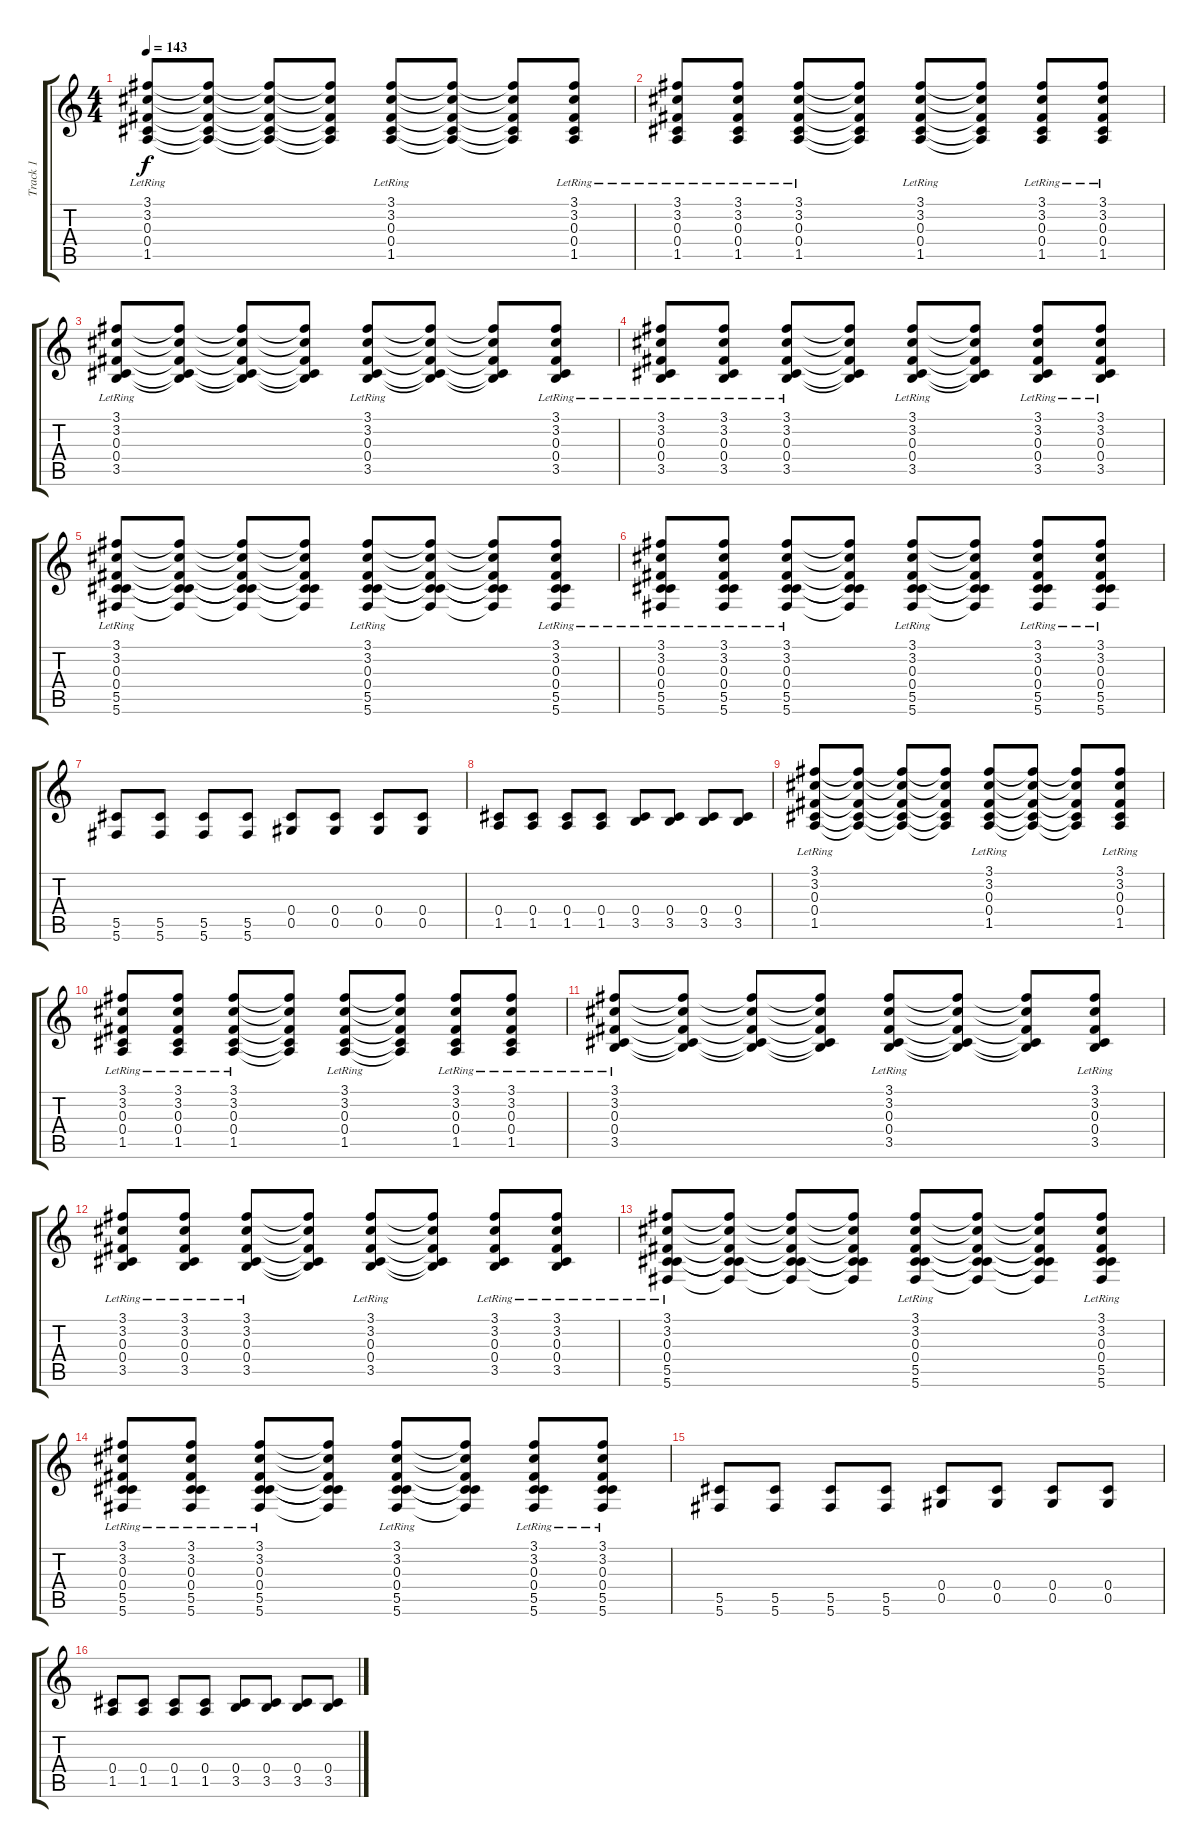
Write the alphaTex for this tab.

\track ("Track 1" "Track 1") {instrument acousticguitarsteel}
\staff {score tabs}
\tuning (Eb4 Bb3 Gb3 Db3 Ab2 Db2) {hide}
\ts (4 4)
\tempo 143
\clef g2
\ks c
(3.1{lr} 3.2{lr} 0.3{lr} 0.4{lr} 1.5{lr}).8{dy f} (3.1{t} 3.2{t} 0.3{t} 0.4{t} 1.5{t}).8 (3.1{t} 3.2{t} 0.3{t} 0.4{t} 1.5{t}).8 (3.1{t} 3.2{t} 0.3{t} 0.4{t} 1.5{t}).8 (3.1{lr} 3.2{lr} 0.3{lr} 0.4{lr} 1.5{lr}).8 (3.1{t} 3.2{t} 0.3{t} 0.4{t} 1.5{t}).8 (3.1{t} 3.2{t} 0.3{t} 0.4{t} 1.5{t}).8 (3.1{lr} 3.2{lr} 0.3{lr} 0.4{lr} 1.5{lr}).8 |
(3.1{lr} 3.2{lr} 0.3{lr} 0.4{lr} 1.5{lr}).8 (3.1{lr} 3.2{lr} 0.3{lr} 0.4{lr} 1.5{lr}).8 (3.1{lr} 3.2{lr} 0.3{lr} 0.4{lr} 1.5{lr}).8 (3.1{t} 3.2{t} 0.3{t} 0.4{t} 1.5{t}).8 (3.1{lr} 3.2{lr} 0.3{lr} 0.4{lr} 1.5{lr}).8 (3.1{t} 3.2{t} 0.3{t} 0.4{t} 1.5{t}).8 (3.1{lr} 3.2{lr} 0.3{lr} 0.4{lr} 1.5{lr}).8 (3.1{lr} 3.2{lr} 0.3{lr} 0.4{lr} 1.5{lr}).8 |
(3.1{lr} 3.2{lr} 0.3{lr} 0.4{lr} 3.5{lr}).8 (3.1{t} 3.2{t} 0.3{t} 0.4{t} 3.5{t}).8 (3.1{t} 3.2{t} 0.3{t} 0.4{t} 3.5{t}).8 (3.1{t} 3.2{t} 0.3{t} 0.4{t} 3.5{t}).8 (3.1{lr} 3.2{lr} 0.3{lr} 0.4{lr} 3.5{lr}).8 (3.1{t} 3.2{t} 0.3{t} 0.4{t} 3.5{t}).8 (3.1{t} 3.2{t} 0.3{t} 0.4{t} 3.5{t}).8 (3.1{lr} 3.2{lr} 0.3{lr} 0.4{lr} 3.5{lr}).8 |
(3.1{lr} 3.2{lr} 0.3{lr} 0.4{lr} 3.5{lr}).8 (3.1{lr} 3.2{lr} 0.3{lr} 0.4{lr} 3.5{lr}).8 (3.1{lr} 3.2{lr} 0.3{lr} 0.4{lr} 3.5{lr}).8 (3.1{t} 3.2{t} 0.3{t} 0.4{t} 3.5{t}).8 (3.1{lr} 3.2{lr} 0.3{lr} 0.4{lr} 3.5{lr}).8 (3.1{t} 3.2{t} 0.3{t} 0.4{t} 3.5{t}).8 (3.1{lr} 3.2{lr} 0.3{lr} 0.4{lr} 3.5{lr}).8 (3.1{lr} 3.2{lr} 0.3{lr} 0.4{lr} 3.5{lr}).8 |
(3.1{lr} 3.2{lr} 0.3{lr} 0.4{lr} 5.5{lr} 5.6{lr}).8 (3.1{t} 3.2{t} 0.3{t} 0.4{t} 5.5{t} 5.6{t}).8 (3.1{t} 3.2{t} 0.3{t} 0.4{t} 5.5{t} 5.6{t}).8 (3.1{t} 3.2{t} 0.3{t} 0.4{t} 5.5{t} 5.6{t}).8 (3.1{lr} 3.2{lr} 0.3{lr} 0.4{lr} 5.5{lr} 5.6{lr}).8 (3.1{t} 3.2{t} 0.3{t} 0.4{t} 5.5{t} 5.6{t}).8 (3.1{t} 3.2{t} 0.3{t} 0.4{t} 5.5{t} 5.6{t}).8 (3.1{lr} 3.2{lr} 0.3{lr} 0.4{lr} 5.5{lr} 5.6{lr}).8 |
(3.1{lr} 3.2{lr} 0.3{lr} 0.4{lr} 5.5{lr} 5.6{lr}).8 (3.1{lr} 3.2{lr} 0.3{lr} 0.4{lr} 5.5{lr} 5.6{lr}).8 (3.1{lr} 3.2{lr} 0.3{lr} 0.4{lr} 5.5{lr} 5.6{lr}).8 (3.1{t} 3.2{t} 0.3{t} 0.4{t} 5.5{t} 5.6{t}).8 (3.1{lr} 3.2{lr} 0.3{lr} 0.4{lr} 5.5{lr} 5.6{lr}).8 (3.1{t} 3.2{t} 0.3{t} 0.4{t} 5.5{t} 5.6{t}).8 (3.1{lr} 3.2{lr} 0.3{lr} 0.4{lr} 5.5{lr} 5.6{lr}).8 (3.1{lr} 3.2{lr} 0.3{lr} 0.4{lr} 5.5{lr} 5.6{lr}).8 |
(5.5 5.6).8 (5.5 5.6).8 (5.5 5.6).8 (5.5 5.6).8 (0.4 0.5).8 (0.4 0.5).8 (0.4 0.5).8 (0.4 0.5).8 |
(0.4 1.5).8 (0.4 1.5).8 (0.4 1.5).8 (0.4 1.5).8 (0.4 3.5).8 (0.4 3.5).8 (0.4 3.5).8 (0.4 3.5).8 |
(3.1{lr} 3.2{lr} 0.3{lr} 0.4{lr} 1.5{lr}).8 (3.1{t} 3.2{t} 0.3{t} 0.4{t} 1.5{t}).8 (3.1{t} 3.2{t} 0.3{t} 0.4{t} 1.5{t}).8 (3.1{t} 3.2{t} 0.3{t} 0.4{t} 1.5{t}).8 (3.1{lr} 3.2{lr} 0.3{lr} 0.4{lr} 1.5{lr}).8 (3.1{t} 3.2{t} 0.3{t} 0.4{t} 1.5{t}).8 (3.1{t} 3.2{t} 0.3{t} 0.4{t} 1.5{t}).8 (3.1{lr} 3.2{lr} 0.3{lr} 0.4{lr} 1.5{lr}).8 |
(3.1{lr} 3.2{lr} 0.3{lr} 0.4{lr} 1.5{lr}).8 (3.1{lr} 3.2{lr} 0.3{lr} 0.4{lr} 1.5{lr}).8 (3.1{lr} 3.2{lr} 0.3{lr} 0.4{lr} 1.5{lr}).8 (3.1{t} 3.2{t} 0.3{t} 0.4{t} 1.5{t}).8 (3.1{lr} 3.2{lr} 0.3{lr} 0.4{lr} 1.5{lr}).8 (3.1{t} 3.2{t} 0.3{t} 0.4{t} 1.5{t}).8 (3.1{lr} 3.2{lr} 0.3{lr} 0.4{lr} 1.5{lr}).8 (3.1{lr} 3.2{lr} 0.3{lr} 0.4{lr} 1.5{lr}).8 |
(3.1{lr} 3.2{lr} 0.3{lr} 0.4{lr} 3.5{lr}).8 (3.1{t} 3.2{t} 0.3{t} 0.4{t} 3.5{t}).8 (3.1{t} 3.2{t} 0.3{t} 0.4{t} 3.5{t}).8 (3.1{t} 3.2{t} 0.3{t} 0.4{t} 3.5{t}).8 (3.1{lr} 3.2{lr} 0.3{lr} 0.4{lr} 3.5{lr}).8 (3.1{t} 3.2{t} 0.3{t} 0.4{t} 3.5{t}).8 (3.1{t} 3.2{t} 0.3{t} 0.4{t} 3.5{t}).8 (3.1{lr} 3.2{lr} 0.3{lr} 0.4{lr} 3.5{lr}).8 |
(3.1{lr} 3.2{lr} 0.3{lr} 0.4{lr} 3.5{lr}).8 (3.1{lr} 3.2{lr} 0.3{lr} 0.4{lr} 3.5{lr}).8 (3.1{lr} 3.2{lr} 0.3{lr} 0.4{lr} 3.5{lr}).8 (3.1{t} 3.2{t} 0.3{t} 0.4{t} 3.5{t}).8 (3.1{lr} 3.2{lr} 0.3{lr} 0.4{lr} 3.5{lr}).8 (3.1{t} 3.2{t} 0.3{t} 0.4{t} 3.5{t}).8 (3.1{lr} 3.2{lr} 0.3{lr} 0.4{lr} 3.5{lr}).8 (3.1{lr} 3.2{lr} 0.3{lr} 0.4{lr} 3.5{lr}).8 |
(3.1{lr} 3.2{lr} 0.3{lr} 0.4{lr} 5.5{lr} 5.6{lr}).8 (3.1{t} 3.2{t} 0.3{t} 0.4{t} 5.5{t} 5.6{t}).8 (3.1{t} 3.2{t} 0.3{t} 0.4{t} 5.5{t} 5.6{t}).8 (3.1{t} 3.2{t} 0.3{t} 0.4{t} 5.5{t} 5.6{t}).8 (3.1{lr} 3.2{lr} 0.3{lr} 0.4{lr} 5.5{lr} 5.6{lr}).8 (3.1{t} 3.2{t} 0.3{t} 0.4{t} 5.5{t} 5.6{t}).8 (3.1{t} 3.2{t} 0.3{t} 0.4{t} 5.5{t} 5.6{t}).8 (3.1{lr} 3.2{lr} 0.3{lr} 0.4{lr} 5.5{lr} 5.6{lr}).8 |
(3.1{lr} 3.2{lr} 0.3{lr} 0.4{lr} 5.5{lr} 5.6{lr}).8 (3.1{lr} 3.2{lr} 0.3{lr} 0.4{lr} 5.5{lr} 5.6{lr}).8 (3.1{lr} 3.2{lr} 0.3{lr} 0.4{lr} 5.5{lr} 5.6{lr}).8 (3.1{t} 3.2{t} 0.3{t} 0.4{t} 5.5{t} 5.6{t}).8 (3.1{lr} 3.2{lr} 0.3{lr} 0.4{lr} 5.5{lr} 5.6{lr}).8 (3.1{t} 3.2{t} 0.3{t} 0.4{t} 5.5{t} 5.6{t}).8 (3.1{lr} 3.2{lr} 0.3{lr} 0.4{lr} 5.5{lr} 5.6{lr}).8 (3.1{lr} 3.2{lr} 0.3{lr} 0.4{lr} 5.5{lr} 5.6{lr}).8 |
(5.5 5.6).8 (5.5 5.6).8 (5.5 5.6).8 (5.5 5.6).8 (0.4 0.5).8 (0.4 0.5).8 (0.4 0.5).8 (0.4 0.5).8 |
(0.4 1.5).8 (0.4 1.5).8 (0.4 1.5).8 (0.4 1.5).8 (0.4 3.5).8 (0.4 3.5).8 (0.4 3.5).8 (0.4 3.5).8
